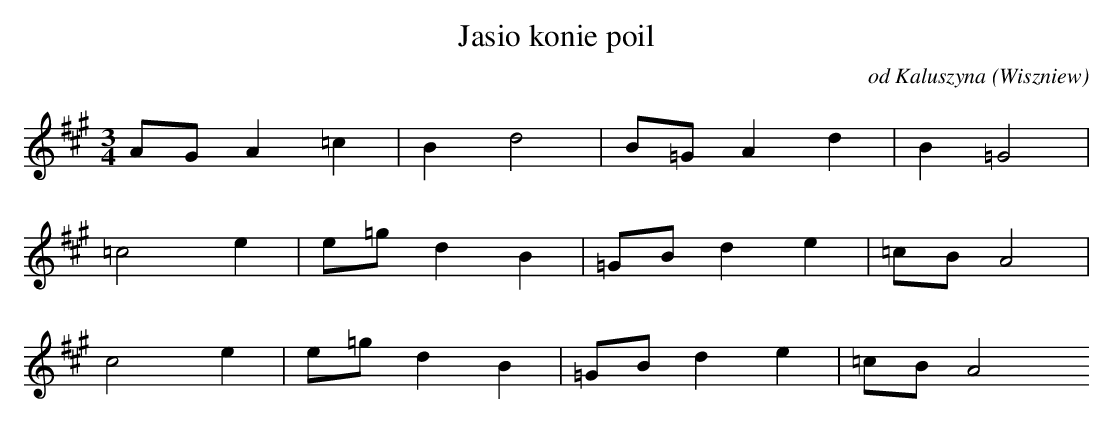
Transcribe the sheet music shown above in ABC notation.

X:1
T: Jasio konie poil
O: od Kaluszyna (Wiszniew)
M: 3/4
L: 1/8
K: A
AGA2=c2 | B2d4 | B=GA2d2 | B2=G4 |
=c4e2 | e=gd2B2 | =GBd2e2 | =cBA4 |
c4e2 | e=gd2B2 | =GBd2e2 | =cBA4
